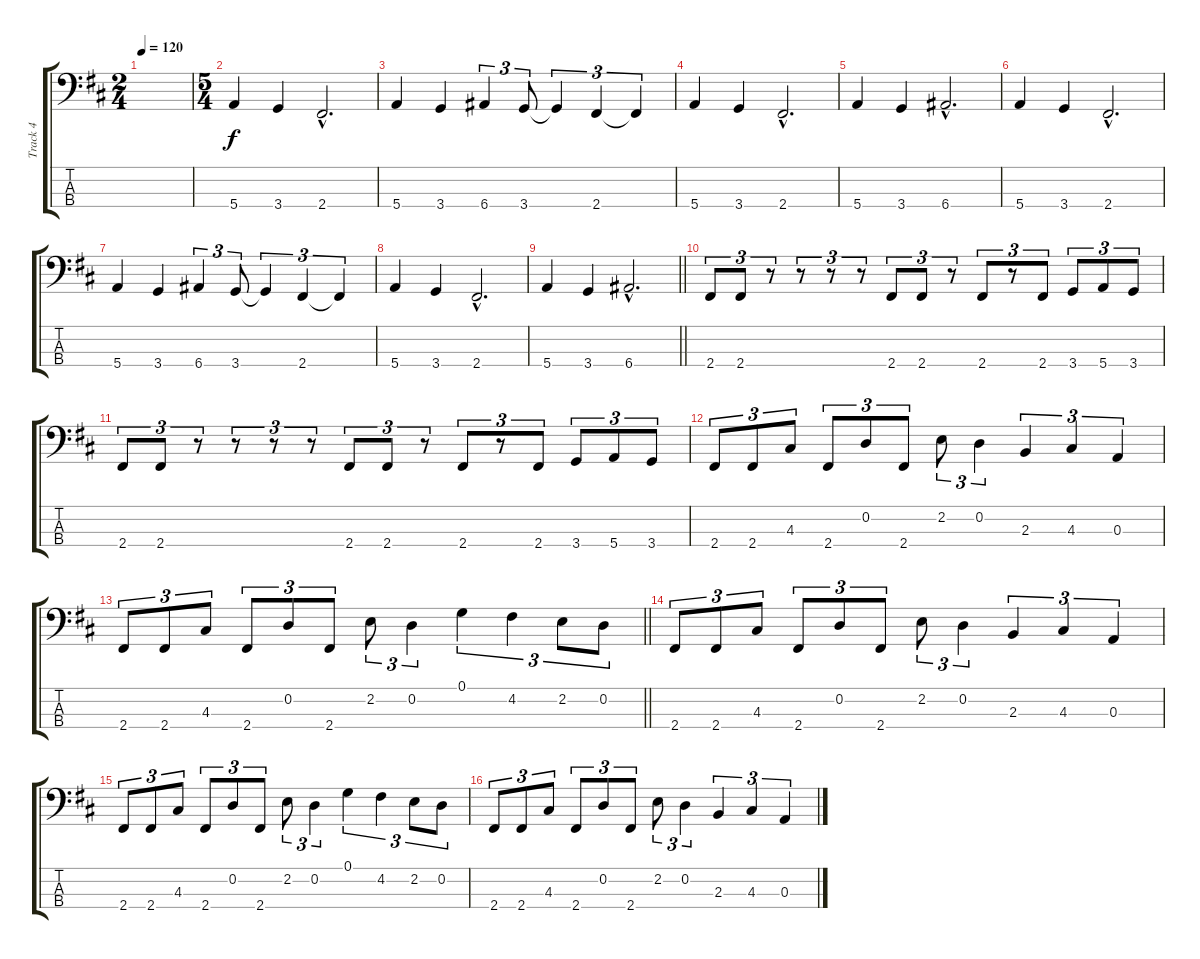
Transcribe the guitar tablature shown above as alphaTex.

\track ("Track 4" "Track 4") {instrument electricbassfinger}
\staff {score tabs}
\tuning (G2 D2 A1 E1) {hide}
\ts (2 4)
\tempo 120
\clef f4
\ks bminor
|
\ts (5 4)
5.4.4 3.4.4 2.4{hac}.2{d} |
5.4.4 3.4.4 6.4.4{tu (3 2)} 3.4.8{tu (3 2)} 3.4{t}.4{tu (3 2)} 2.4.4{tu (3 2)} 2.4{t}.4{tu (3 2)} |
5.4.4 3.4.4 2.4{hac}.2{d} |
5.4.4 3.4.4 6.4{hac}.2{d} |
5.4.4 3.4.4 2.4{hac}.2{d} |
5.4.4 3.4.4 6.4.4{tu (3 2)} 3.4.8{tu (3 2)} 3.4{t}.4{tu (3 2)} 2.4.4{tu (3 2)} 2.4{t}.4{tu (3 2)} |
5.4.4 3.4.4 2.4{hac}.2{d} |
\barLineRight lightlight
5.4.4 3.4.4 6.4{hac}.2{d} |
\section ("" "")
2.4.8{tu (3 2)} 2.4.8{tu (3 2)} r.8{tu (3 2)} r.8{tu (3 2)} r.8{tu (3 2)} r.8{tu (3 2)} 2.4.8{tu (3 2)} 2.4.8{tu (3 2)} r.8{tu (3 2)} 2.4.8{tu (3 2)} r.8{tu (3 2)} 2.4.8{tu (3 2)} 3.4.8{tu (3 2)} 5.4.8{tu (3 2)} 3.4.8{tu (3 2)} |
2.4.8{tu (3 2)} 2.4.8{tu (3 2)} r.8{tu (3 2)} r.8{tu (3 2)} r.8{tu (3 2)} r.8{tu (3 2)} 2.4.8{tu (3 2)} 2.4.8{tu (3 2)} r.8{tu (3 2)} 2.4.8{tu (3 2)} r.8{tu (3 2)} 2.4.8{tu (3 2)} 3.4.8{tu (3 2)} 5.4.8{tu (3 2)} 3.4.8{tu (3 2)} |
2.4.8{tu (3 2)} 2.4.8{tu (3 2)} 4.3.8{tu (3 2)} 2.4.8{tu (3 2)} 0.2.8{tu (3 2)} 2.4.8{tu (3 2)} 2.2.8{tu (3 2)} 0.2.4{tu (3 2)} 2.3.4{tu (3 2)} 4.3.4{tu (3 2)} 0.3.4{tu (3 2)} |
\barLineRight lightlight
2.4.8{tu (3 2)} 2.4.8{tu (3 2)} 4.3.8{tu (3 2)} 2.4.8{tu (3 2)} 0.2.8{tu (3 2)} 2.4.8{tu (3 2)} 2.2.8{tu (3 2)} 0.2.4{tu (3 2)} 0.1.4{tu (3 2)} 4.2.4{tu (3 2)} 2.2.8{tu (3 2)} 0.2.8{tu (3 2)} |
\section ("" "")
2.4.8{tu (3 2)} 2.4.8{tu (3 2)} 4.3.8{tu (3 2)} 2.4.8{tu (3 2)} 0.2.8{tu (3 2)} 2.4.8{tu (3 2)} 2.2.8{tu (3 2)} 0.2.4{tu (3 2)} 2.3.4{tu (3 2)} 4.3.4{tu (3 2)} 0.3.4{tu (3 2)} |
2.4.8{tu (3 2)} 2.4.8{tu (3 2)} 4.3.8{tu (3 2)} 2.4.8{tu (3 2)} 0.2.8{tu (3 2)} 2.4.8{tu (3 2)} 2.2.8{tu (3 2)} 0.2.4{tu (3 2)} 0.1.4{tu (3 2)} 4.2.4{tu (3 2)} 2.2.8{tu (3 2)} 0.2.8{tu (3 2)} |
2.4.8{tu (3 2)} 2.4.8{tu (3 2)} 4.3.8{tu (3 2)} 2.4.8{tu (3 2)} 0.2.8{tu (3 2)} 2.4.8{tu (3 2)} 2.2.8{tu (3 2)} 0.2.4{tu (3 2)} 2.3.4{tu (3 2)} 4.3.4{tu (3 2)} 0.3.4{tu (3 2)}
